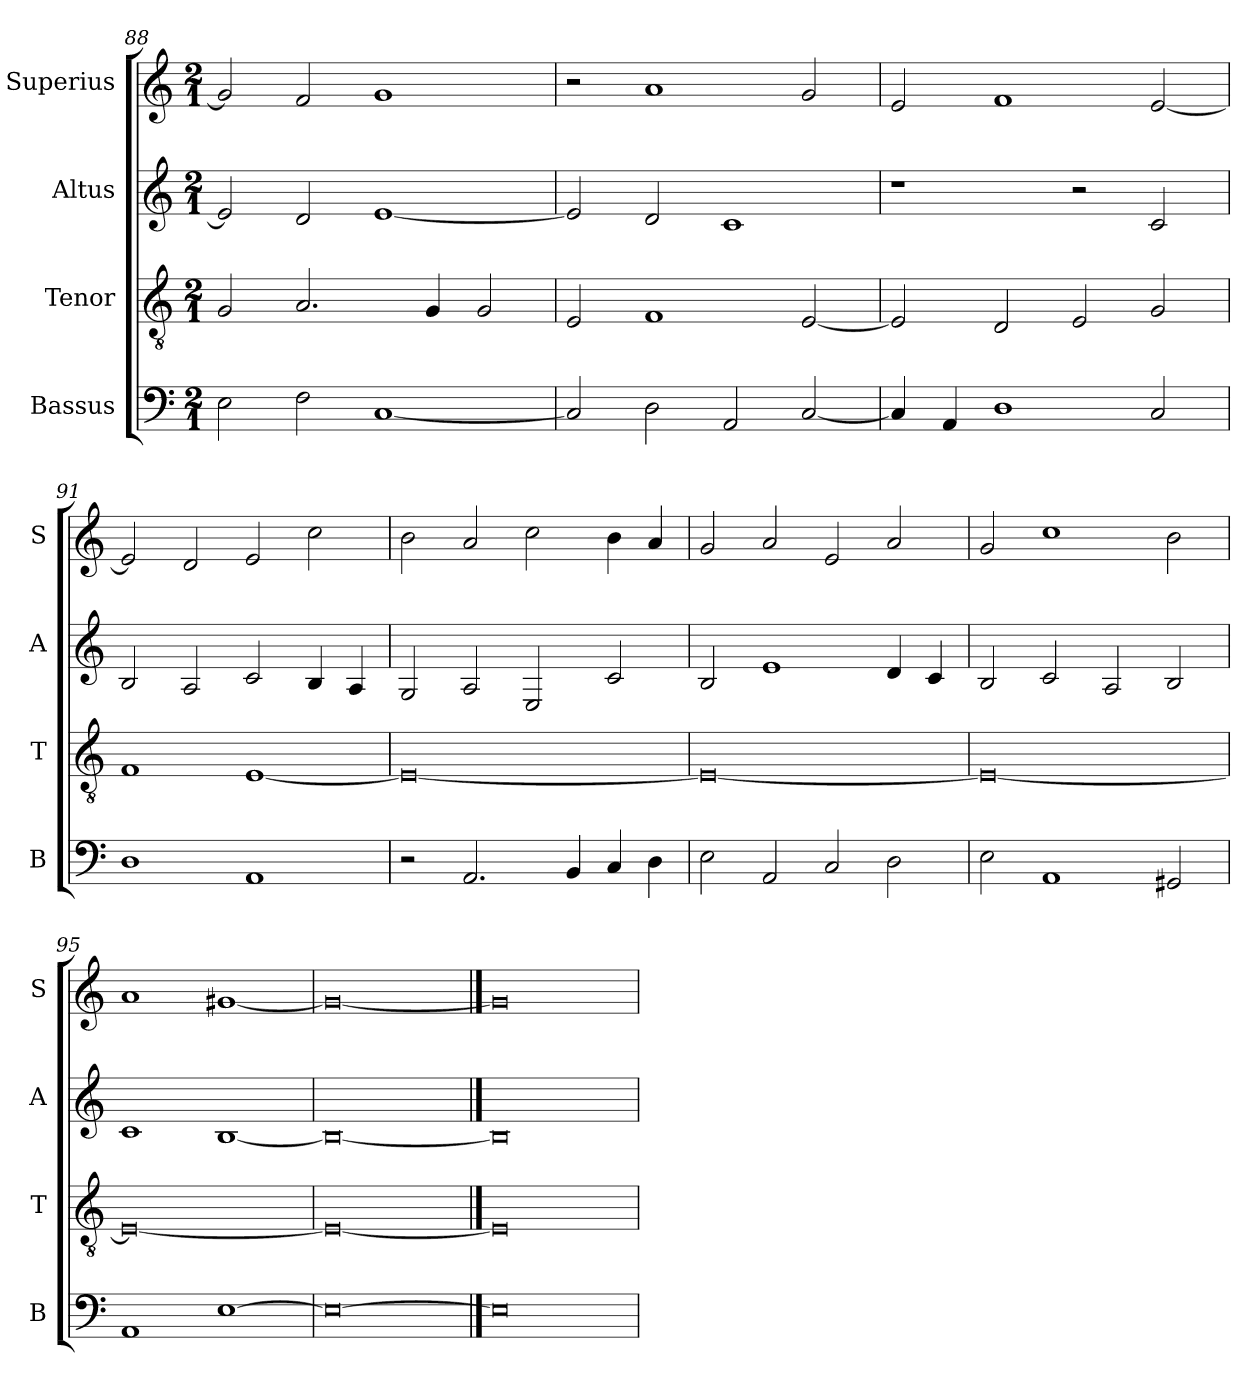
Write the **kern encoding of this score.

**kern	**kern	**kern	**kern
*part4	*part3	*part2	*part1
*staff4	*staff3	*staff2	*staff1
*I"Bassus	*I"Tenor	*I"Altus	*I"Superius
*I'B	*I'T	*I'A	*I'S
*clefF4	*clefGv2	*clefG2	*clefG2
*k[]	*k[]	*k[]	*k[]
*C:	*C:	*C:	*C:
*M2/1	*M2/1	*M2/1	*M2/1
=88	=88	=88	=88
2E	2G	2e]	2g]
2F	2.A	2d	2f
[1C	.	[1e	1g
.	4G	.	.
.	2G	.	.
=89	=89	=89	=89
2C]	2E	2e]	2r
2D	1F	2d	1a
2AA	.	1c	.
[2C	[2E	.	2g
=90	=90	=90	=90
4C]	2E]	1r	2e
4AA	.	.	.
1D	2D	.	1f
.	2E	2r	.
2C	2G	2c	[2e
=91	=91	=91	=91
1D	1F	2B	2e]
.	.	2A	2d
1AA	[1E	2c	2e
.	.	4B	2cc
.	.	4A	.
=92	=92	=92	=92
2r	0E_	2G	2b
2.AA	.	2A	2a
.	.	2E	2cc
4BB	.	.	.
4C	.	2c	4b
4D	.	.	4a
=93	=93	=93	=93
2E	0E_	2B	2g
2AA	.	1e	2a
2C	.	.	2e
2D	.	4d	2a
.	.	4c	.
=94	=94	=94	=94
2E	0E_	2B	2g
1AA	.	2c	1cc
.	.	2A	.
2GG#X	.	2B	2b
=95	=95	=95	=95
1AA	0E_	1c	1a
[1E	.	[1B	[1g#X
=96	=96	=96	=96
0E_	0E_	0B_	0g#_
==97	==97	==97	==97
0E]	0E]	0B]	0g#]
=	=	=	=
*-	*-	*-	*-
